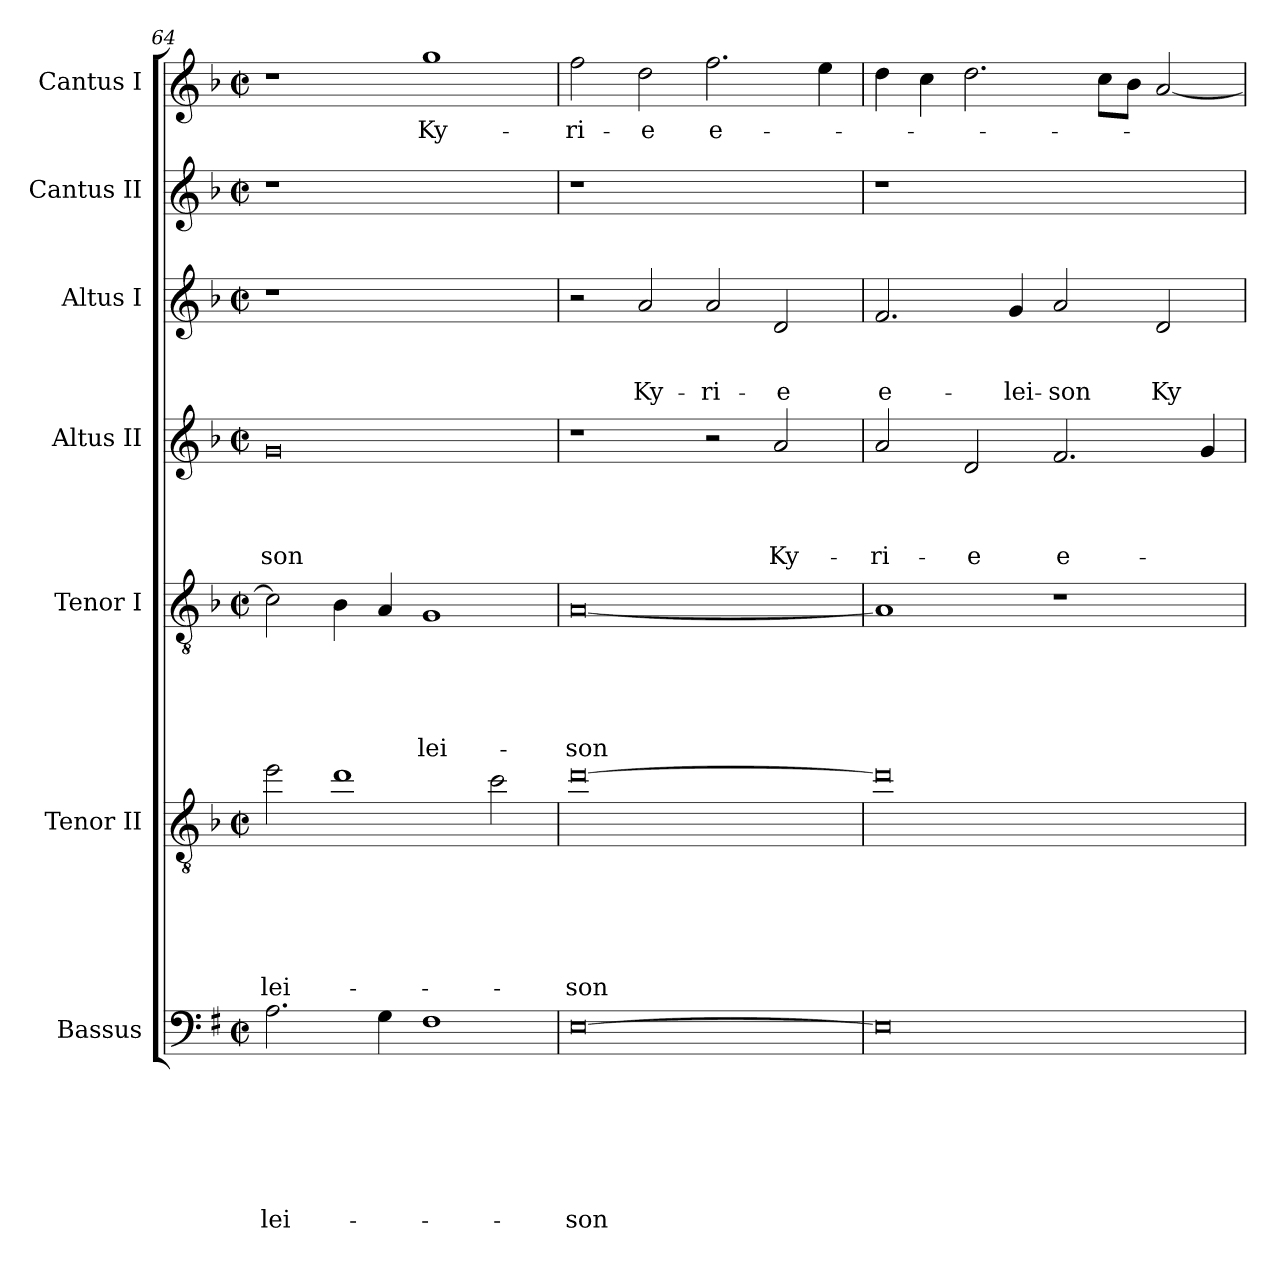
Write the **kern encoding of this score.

**kern	**text	**text	**text	**text	**text	**text	**text	**kern	**text	**text	**text	**text	**text	**text	**kern	**text	**text	**text	**text	**text	**kern	**text	**text	**text	**text	**kern	**text	**text	**text	**kern	**kern	**text
*part7	*part7	*part7	*part7	*part7	*part7	*part7	*part7	*part6	*part6	*part6	*part6	*part6	*part6	*part6	*part5	*part5	*part5	*part5	*part5	*part5	*part4	*part4	*part4	*part4	*part4	*part3	*part3	*part3	*part3	*part2	*part1	*part1
*staff7	*staff7	*staff7	*staff7	*staff7	*staff7	*staff7	*staff7	*staff6	*staff6	*staff6	*staff6	*staff6	*staff6	*staff6	*staff5	*staff5	*staff5	*staff5	*staff5	*staff5	*staff4	*staff4	*staff4	*staff4	*staff4	*staff3	*staff3	*staff3	*staff3	*staff2	*staff1	*staff1
*I"Bassus	*	*	*	*	*	*	*	*I"Tenor II	*	*	*	*	*	*	*I"Tenor I	*	*	*	*	*	*I"Altus II	*	*	*	*	*I"Altus I	*	*	*	*I"Cantus  II	*I"Cantus I	*
*I'B	*	*	*	*	*	*	*	*I'T2	*	*	*	*	*	*	*I'T1	*	*	*	*	*	*I'A2	*	*	*	*	*I'A1	*	*	*	*I'C2	*I'C1	*
!!LO:LB:g=z
*clefF4	*	*	*	*	*	*	*	*clefGv2	*	*	*	*	*	*	*clefGv2	*	*	*	*	*	*clefG2	*	*	*	*	*clefG2	*	*	*	*clefG2	*clefG2	*
*ITrd1c2	*	*	*	*	*	*	*	*ITrd8c14	*	*	*	*	*	*	*	*	*	*	*	*	*	*	*	*	*	*	*	*	*	*	*	*
*k[b-]	*	*	*	*	*	*	*	*k[b-]	*	*	*	*	*	*	*k[b-]	*	*	*	*	*	*k[b-]	*	*	*	*	*k[b-]	*	*	*	*k[b-]	*k[b-]	*
*d:	*	*	*	*	*	*	*	*d:	*	*	*	*	*	*	*d:	*	*	*	*	*	*d:	*	*	*	*	*d:	*	*	*	*d:	*d:	*
*M2/2	*	*	*	*	*	*	*	*M2/2	*	*	*	*	*	*	*M2/2	*	*	*	*	*	*M2/2	*	*	*	*	*M2/2	*	*	*	*M2/2	*M2/2	*
*met(c|)	*	*	*	*	*	*	*	*met(c|)	*	*	*	*	*	*	*met(c|)	*	*	*	*	*	*met(c|)	*	*	*	*	*met(c|)	*	*	*	*met(c|)	*met(c|)	*
=64	=64	=64	=64	=64	=64	=64	=64	=64	=64	=64	=64	=64	=64	=64	=64	=64	=64	=64	=64	=64	=64	=64	=64	=64	=64	=64	=64	=64	=64	=64	=64	=64
!	!	!	!	!	!	!	!LO:LY:b	!	!	!	!	!	!	!LO:LY:b	!	!	!	!	!	!	!	!	!	!	!LO:LY:b	!	!	!	!	!	!	!
2.G\	.	.	.	.	.	.	-lei-	2e\	.	.	.	.	.	-lei-	2c\]	.	.	.	.	.	0g	.	.	.	-son	1r	.	.	.	1r	1r	.
.	.	.	.	.	.	.	.	1d	.	.	.	.	.	.	4B-\	.	.	.	.	.	.	.	.	.	.	.	.	.	.	.	.	.
4F\	.	.	.	.	.	.	.	.	.	.	.	.	.	.	4A/	.	.	.	.	.	.	.	.	.	.	.	.	.	.	.	.	.
!	!	!	!	!	!	!	!	!	!	!	!	!	!	!	!	!	!	!	!	!LO:LY:b	!	!	!	!	!	!	!	!	!	!	!	!LO:LY:b
1E	.	.	.	.	.	.	.	.	.	.	.	.	.	.	1G	.	.	.	.	-lei-	.	.	.	.	.	1ryy	.	.	.	1ryy	1gg	Ky-
.	.	.	.	.	.	.	.	2c\	.	.	.	.	.	.	.	.	.	.	.	.	.	.	.	.	.	.	.	.	.	.	.	.
=65	=65	=65	=65	=65	=65	=65	=65	=65	=65	=65	=65	=65	=65	=65	=65	=65	=65	=65	=65	=65	=65	=65	=65	=65	=65	=65	=65	=65	=65	=65	=65	=65
!	!	!	!	!	!	!	!LO:LY:b	!	!	!	!	!	!	!LO:LY:b	!	!	!	!	!	!LO:LY:b	!	!	!	!	!	!	!	!	!	!	!	!LO:LY:b
[0D	.	.	.	.	.	.	-son	[0d	.	.	.	.	.	-son	[0A	.	.	.	.	-son	1r	.	.	.	.	2r	.	.	.	1r	2ff\	-ri-
!	!	!	!	!	!	!	!	!	!	!	!	!	!	!	!	!	!	!	!	!	!	!	!	!	!	!	!	!	!LO:LY:b	!	!	!LO:LY:b
.	.	.	.	.	.	.	.	.	.	.	.	.	.	.	.	.	.	.	.	.	.	.	.	.	.	2a/	.	.	Ky-	.	2dd\	-e
!	!	!	!	!	!	!	!	!	!	!	!	!	!	!	!	!	!	!	!	!	!	!	!	!	!	!	!	!	!LO:LY:b	!	!	!LO:LY:b
.	.	.	.	.	.	.	.	.	.	.	.	.	.	.	.	.	.	.	.	.	2r	.	.	.	.	2a/	.	.	-ri-	1ryy	2.ff\	e-
!	!	!	!	!	!	!	!	!	!	!	!	!	!	!	!	!	!	!	!	!	!	!	!	!	!LO:LY:b	!	!	!	!LO:LY:b	!	!	!
.	.	.	.	.	.	.	.	.	.	.	.	.	.	.	.	.	.	.	.	.	2a/	.	.	.	Ky-	2d/	.	.	-e	.	.	.
.	.	.	.	.	.	.	.	.	.	.	.	.	.	.	.	.	.	.	.	.	.	.	.	.	.	.	.	.	.	.	4ee\	.
=66	=66	=66	=66	=66	=66	=66	=66	=66	=66	=66	=66	=66	=66	=66	=66	=66	=66	=66	=66	=66	=66	=66	=66	=66	=66	=66	=66	=66	=66	=66	=66	=66
!	!	!	!	!	!	!	!	!	!	!	!	!	!	!	!	!	!	!	!	!	!	!	!	!	!LO:LY:b	!	!	!	!LO:LY:b	!	!	!
0D]	.	.	.	.	.	.	.	0d]	.	.	.	.	.	.	1A]	.	.	.	.	.	2a/	.	.	.	-ri-	2.f/	.	.	e-	1r	4dd\	.
.	.	.	.	.	.	.	.	.	.	.	.	.	.	.	.	.	.	.	.	.	.	.	.	.	.	.	.	.	.	.	4cc\	.
!	!	!	!	!	!	!	!	!	!	!	!	!	!	!	!	!	!	!	!	!	!	!	!	!	!LO:LY:b	!	!	!	!	!	!	!
.	.	.	.	.	.	.	.	.	.	.	.	.	.	.	.	.	.	.	.	.	2d/	.	.	.	-e	.	.	.	.	.	2.dd\	.
!	!	!	!	!	!	!	!	!	!	!	!	!	!	!	!	!	!	!	!	!	!	!	!	!	!	!	!	!	!LO:LY:b	!	!	!
.	.	.	.	.	.	.	.	.	.	.	.	.	.	.	.	.	.	.	.	.	.	.	.	.	.	4g/	.	.	-lei-	.	.	.
!	!	!	!	!	!	!	!	!	!	!	!	!	!	!	!	!	!	!	!	!	!	!	!	!	!LO:LY:b	!	!	!	!LO:LY:b	!	!	!
.	.	.	.	.	.	.	.	.	.	.	.	.	.	.	1r	.	.	.	.	.	2.f/	.	.	.	e-	2a/	.	.	-son	1ryy	.	.
.	.	.	.	.	.	.	.	.	.	.	.	.	.	.	.	.	.	.	.	.	.	.	.	.	.	.	.	.	.	.	8cc\L	.
.	.	.	.	.	.	.	.	.	.	.	.	.	.	.	.	.	.	.	.	.	.	.	.	.	.	.	.	.	.	.	8b-\J	.
!	!	!	!	!	!	!	!	!	!	!	!	!	!	!	!	!	!	!	!	!	!	!	!	!	!	!	!	!	!LO:LY:b	!	!	!
.	.	.	.	.	.	.	.	.	.	.	.	.	.	.	.	.	.	.	.	.	.	.	.	.	.	2d/	.	.	Ky-	.	[2a/	.
.	.	.	.	.	.	.	.	.	.	.	.	.	.	.	.	.	.	.	.	.	4g/	.	.	.	.	.	.	.	.	.	.	.
=	=	=	=	=	=	=	=	=	=	=	=	=	=	=	=	=	=	=	=	=	=	=	=	=	=	=	=	=	=	=	=	=
*-	*-	*-	*-	*-	*-	*-	*-	*-	*-	*-	*-	*-	*-	*-	*-	*-	*-	*-	*-	*-	*-	*-	*-	*-	*-	*-	*-	*-	*-	*-	*-	*-
